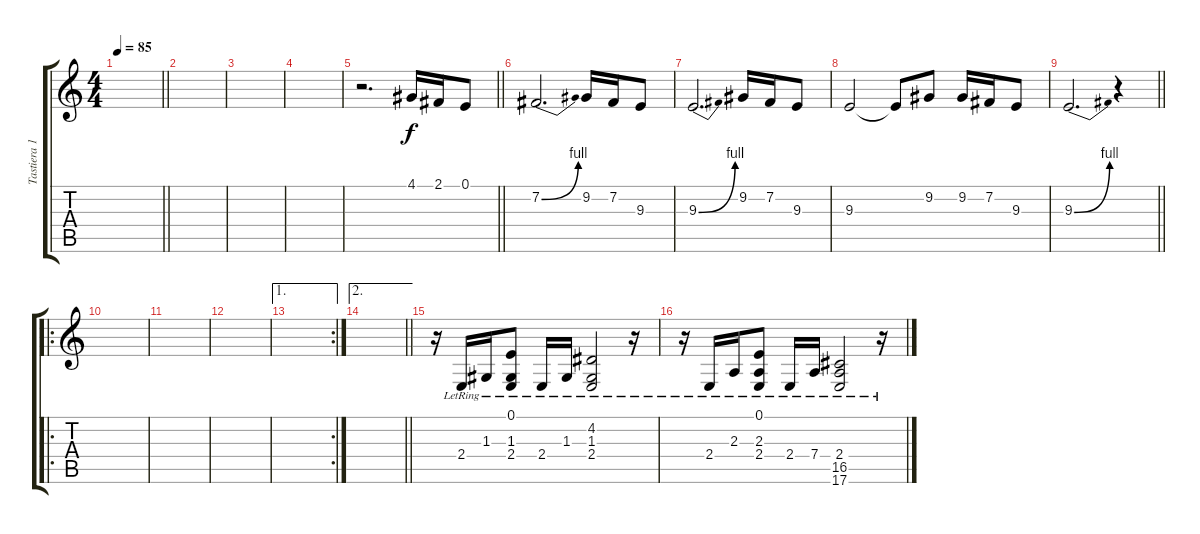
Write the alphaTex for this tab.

\track ("Tastiera 1" "Tastiera 1") {instrument lead1square}
\staff {score tabs}
\tuning (E4 B3 G3 D3 A2 E2) {hide}
\ts (4 4)
\tempo 85
\clef g2
\barLineRight lightlight
\ks c
|
|
|
|
\barLineRight lightlight
r.2{d instrument lead1square} 4.1.16 2.1.16 0.1.8 |
7.2{be (bend 0 0 60 4)}.2{d} 9.2.16 7.2.16 9.3.8 |
9.3{be (bend 0 0 60 4)}.2{d} 9.2.16 7.2.16 9.3.8 |
9.3.2 9.3{t}.8 9.2.8 9.2.16 7.2.16 9.3.8 |
\barLineRight lightlight
9.3{be (bend 0 0 60 4)}.2{d} r.4 |
\ro
|
|
|
\ae 1
\rc 2
|
\ae 2
\barLineRight lightlight
|
r.16{instrument acousticgrandpiano} 2.4{lr}.16 1.3{lr}.16 (0.1{lr} 1.3{lr} 2.4{lr}).8 2.4{lr}.16 1.3{lr}.16 (4.2{lr} 1.3{lr} 2.4{lr}).2 r.16 |
r.16{instrument acousticgrandpiano} 2.4{lr}.16 2.3{lr}.16 (0.1{lr} 2.3{lr} 2.4{lr}).8 2.4{lr}.16 7.4{lr}.16 (2.4{lr} 16.5{lr} 17.6{lr}).2 r.16
